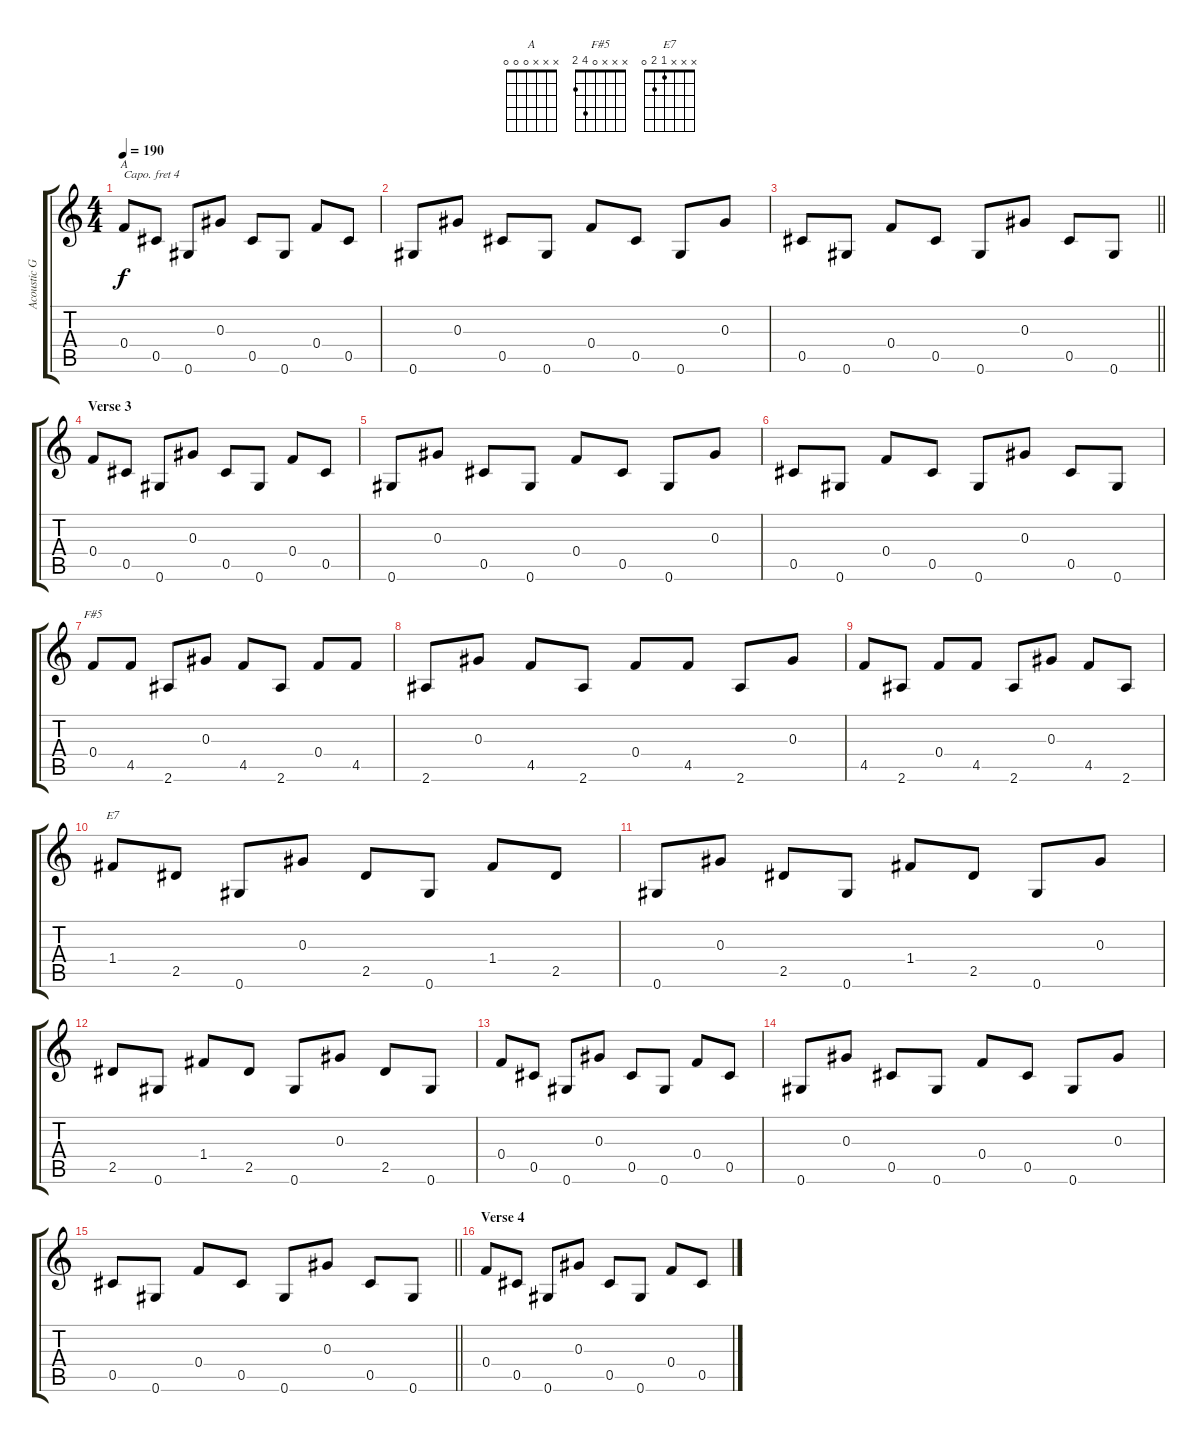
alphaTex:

\track ("Acoustic Guitar" "Acoustic G") {instrument acousticguitarsteel}
\staff {score tabs}
\capo 4
\tuning (E4 B3 E3 Db3 A2 E2) {hide}
\chord ("A" x x x 0 0 0)
\chord ("F#5" x x x 0 4 2)
\chord ("E7" x x x 1 2 0)
\ts (4 4)
\tempo 190
\clef g2
\ks c
0.4.8{ch "A" dy f} 0.5.8 0.6.8 0.3.8 0.5.8 0.6.8 0.4.8 0.5.8 |
0.6.8 0.3.8 0.5.8 0.6.8 0.4.8 0.5.8 0.6.8 0.3.8 |
\barLineRight lightlight
0.5.8 0.6.8 0.4.8 0.5.8 0.6.8 0.3.8 0.5.8 0.6.8 |
\section ("" "Verse 3")
0.4.8 0.5.8 0.6.8 0.3.8 0.5.8 0.6.8 0.4.8 0.5.8 |
0.6.8 0.3.8 0.5.8 0.6.8 0.4.8 0.5.8 0.6.8 0.3.8 |
0.5.8 0.6.8 0.4.8 0.5.8 0.6.8 0.3.8 0.5.8 0.6.8 |
0.4.8{ch "F#5"} 4.5.8 2.6.8 0.3.8 4.5.8 2.6.8 0.4.8 4.5.8 |
2.6.8 0.3.8 4.5.8 2.6.8 0.4.8 4.5.8 2.6.8 0.3.8 |
4.5.8 2.6.8 0.4.8 4.5.8 2.6.8 0.3.8 4.5.8 2.6.8 |
1.4.8{ch "E7"} 2.5.8 0.6.8 0.3.8 2.5.8 0.6.8 1.4.8 2.5.8 |
0.6.8 0.3.8 2.5.8 0.6.8 1.4.8 2.5.8 0.6.8 0.3.8 |
2.5.8 0.6.8 1.4.8 2.5.8 0.6.8 0.3.8 2.5.8 0.6.8 |
0.4.8 0.5.8 0.6.8 0.3.8 0.5.8 0.6.8 0.4.8 0.5.8 |
0.6.8 0.3.8 0.5.8 0.6.8 0.4.8 0.5.8 0.6.8 0.3.8 |
\barLineRight lightlight
0.5.8 0.6.8 0.4.8 0.5.8 0.6.8 0.3.8 0.5.8 0.6.8 |
\section ("" "Verse 4")
0.4.8 0.5.8 0.6.8 0.3.8 0.5.8 0.6.8 0.4.8 0.5.8
